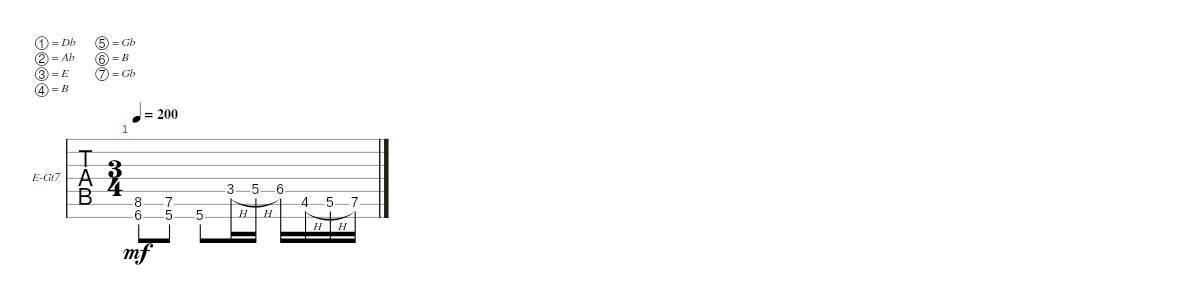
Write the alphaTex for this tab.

\bracketExtendMode groupsimilarinstruments
\firstSystemTrackNameOrientation horizontal
\otherSystemsTrackNameOrientation horizontal
\track ("Electric Guitar" "E-Gt7") {instrument distortionguitar}
\staff {tabs}
\tuning (Db4 Ab3 E3 B2 Gb2 B1 Gb1)
\ts (3 4)
\tempo 200
\clef g2
\scale
0.333333
\ks c
(8.6 6.7).8{dy mf} (7.6 5.7).8 5.7.8 3.5{h}.16 5.5{h}.16 6.5.16 4.6{h}.16 5.6{h}.16 7.6.16 |
\scale
0.333333 |
\scale
0.333333 |
\scale
0.333333 |
\scale
0.333333 |
\scale
0.333333 |
\scale
0.333333 |
\scale
0.333333 |
\scale
0.333333 |
\scale
0.333333 |
\scale
0.333333 |
\scale
0.333333 |
\scale
0.333333 |
\scale
0.333333 |
\scale
0.333333 |
\scale
0.333333
